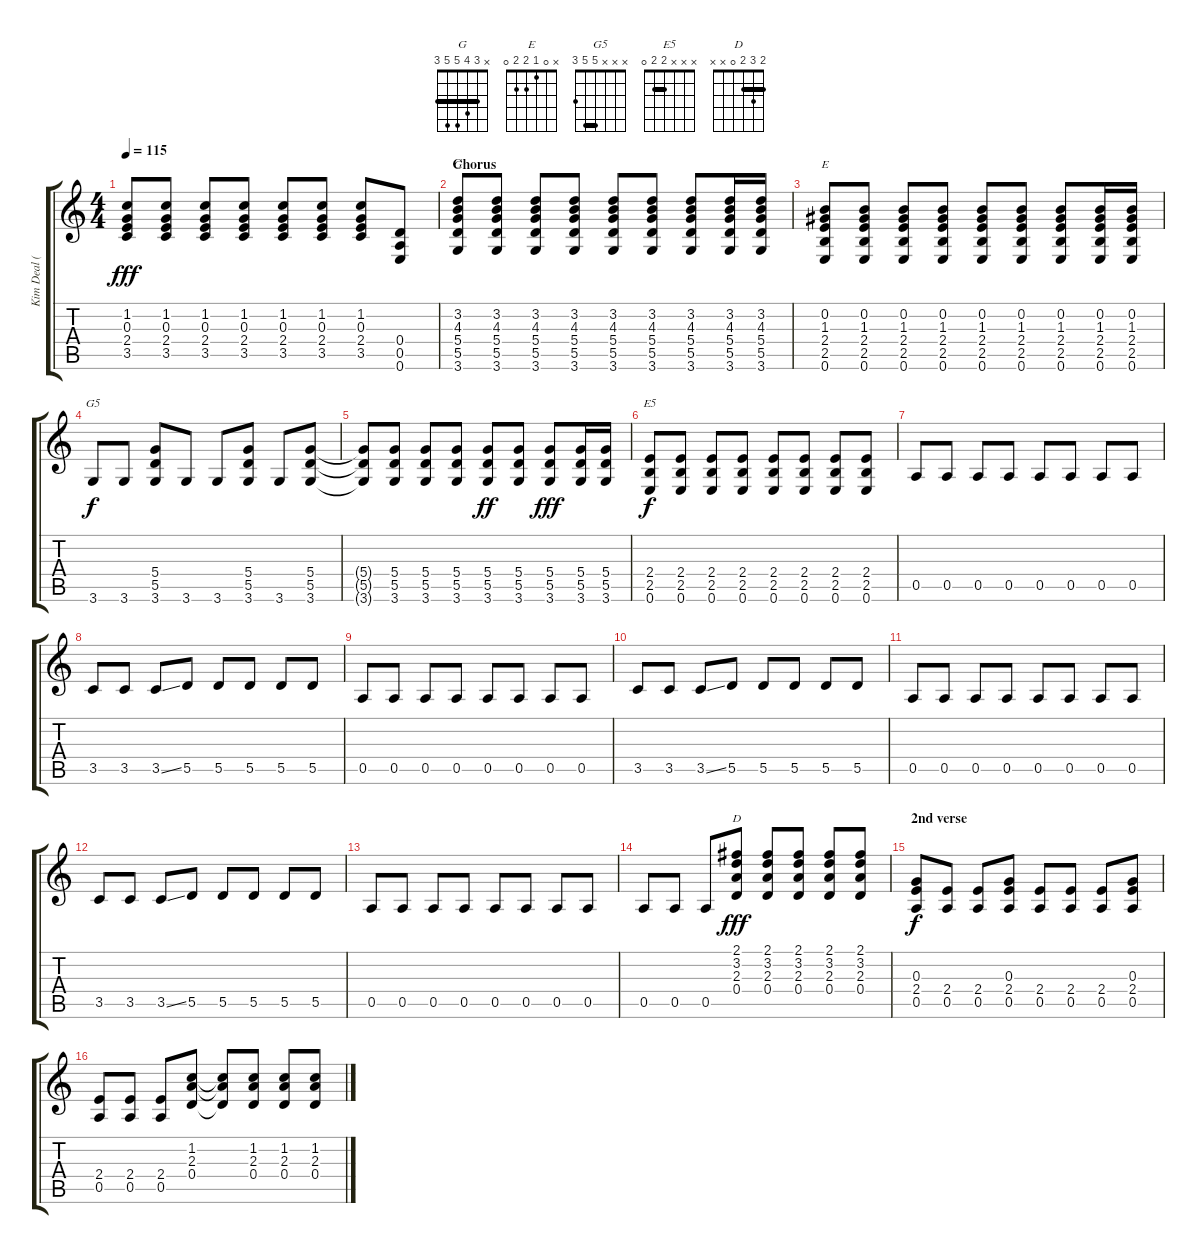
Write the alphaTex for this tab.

\track ("Kim Deal ( western guitar ) " "Kim Deal (") {instrument acousticguitarsteel}
\staff {score tabs}
\tuning (E4 B3 G3 D3 A2 E2) {hide}
\chord ("G" x 3 4 5 5 3) {barre 3}
\chord ("E" x 0 1 2 2 0)
\chord ("G5" x x x 5 5 3) {barre 5}
\chord ("E5" x x x 2 2 0) {barre 2}
\chord ("D" 2 3 2 0 x x) {barre 2}
\ts (4 4)
\tempo 115
\clef g2
\ks c
(1.2 0.3 2.4 3.5).8{dy fff} (1.2 0.3 2.4 3.5).8 (1.2 0.3 2.4 3.5).8 (1.2 0.3 2.4 3.5).8 (1.2 0.3 2.4 3.5).8 (1.2 0.3 2.4 3.5).8 (1.2 0.3 2.4 3.5).8 (0.4 0.5 0.6).8 |
\section ("" "Chorus")
(3.2 4.3 5.4 5.5 3.6).8{ch "G"} (3.2 4.3 5.4 5.5 3.6).8 (3.2 4.3 5.4 5.5 3.6).8 (3.2 4.3 5.4 5.5 3.6).8 (3.2 4.3 5.4 5.5 3.6).8 (3.2 4.3 5.4 5.5 3.6).8 (3.2 4.3 5.4 5.5 3.6).8 (3.2 4.3 5.4 5.5 3.6).16 (3.2 4.3 5.4 5.5 3.6).16 |
(0.2 1.3 2.4 2.5 0.6).8{ch "E"} (0.2 1.3 2.4 2.5 0.6).8 (0.2 1.3 2.4 2.5 0.6).8 (0.2 1.3 2.4 2.5 0.6).8 (0.2 1.3 2.4 2.5 0.6).8 (0.2 1.3 2.4 2.5 0.6).8 (0.2 1.3 2.4 2.5 0.6).8 (0.2 1.3 2.4 2.5 0.6).16 (0.2 1.3 2.4 2.5 0.6).16 |
3.6.8{ch "G5" dy f} 3.6.8 (5.4 5.5 3.6).8 3.6.8 3.6.8 (5.4 5.5 3.6).8 3.6.8 (5.4 5.5 3.6).8 |
(5.4{t} 5.5{t} 3.6{t}).8 (5.4 5.5 3.6).8 (5.4 5.5 3.6).8 (5.4 5.5 3.6).8 (5.4 5.5 3.6).8{dy ff} (5.4 5.5 3.6).8 (5.4 5.5 3.6).8{dy fff} (5.4 5.5 3.6).16 (5.4 5.5 3.6).16 |
(2.4 2.5 0.6).8{ch "E5" dy f} (2.4 2.5 0.6).8 (2.4 2.5 0.6).8 (2.4 2.5 0.6).8 (2.4 2.5 0.6).8 (2.4 2.5 0.6).8 (2.4 2.5 0.6).8 (2.4 2.5 0.6).8 |
0.5.8 0.5.8 0.5.8 0.5.8 0.5.8 0.5.8 0.5.8 0.5.8 |
3.5.8 3.5.8 3.5{ss}.8 5.5.8 5.5.8 5.5.8 5.5.8 5.5.8 |
0.5.8 0.5.8 0.5.8 0.5.8 0.5.8 0.5.8 0.5.8 0.5.8 |
3.5.8 3.5.8 3.5{ss}.8 5.5.8 5.5.8 5.5.8 5.5.8 5.5.8 |
0.5.8 0.5.8 0.5.8 0.5.8 0.5.8 0.5.8 0.5.8 0.5.8 |
3.5.8 3.5.8 3.5{ss}.8 5.5.8 5.5.8 5.5.8 5.5.8 5.5.8 |
0.5.8 0.5.8 0.5.8 0.5.8 0.5.8 0.5.8 0.5.8 0.5.8 |
0.5.8 0.5.8 0.5.8 (2.1 3.2 2.3 0.4).8{ch "D" dy fff} (2.1 3.2 2.3 0.4).8 (2.1 3.2 2.3 0.4).8 (2.1 3.2 2.3 0.4).8 (2.1 3.2 2.3 0.4).8 |
\section ("" "2nd verse")
(0.3 2.4 0.5).8{dy f} (2.4 0.5).8 (2.4 0.5).8 (0.3 2.4 0.5).8 (2.4 0.5).8 (2.4 0.5).8 (2.4 0.5).8 (0.3 2.4 0.5).8 |
(2.4 0.5).8 (2.4 0.5).8 (2.4 0.5).8 (1.2 2.3 0.4).8 (1.2{t} 2.3{t} 0.4{t}).8 (1.2 2.3 0.4).8 (1.2 2.3 0.4).8 (1.2 2.3 0.4).8
